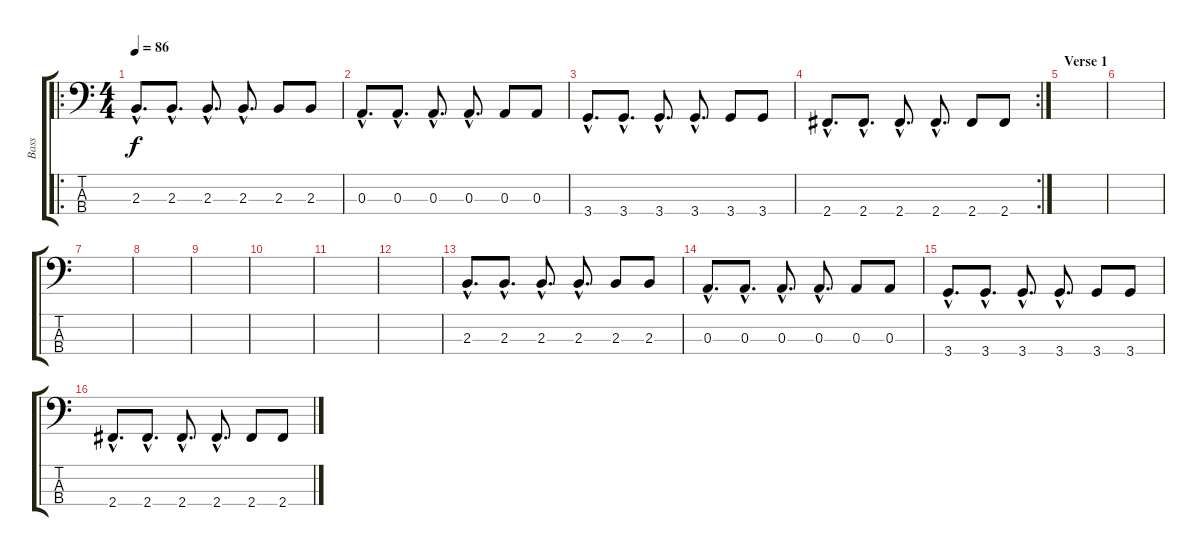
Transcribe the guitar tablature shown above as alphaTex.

\track ("Bass" "Bass") {instrument electricbasspick}
\staff {score tabs}
\tuning (G2 D2 A1 E1) {hide}
\ro
\ts (4 4)
\tempo 86
\clef f4
\ks c
2.3{hac}.8{d dy f} 2.3{hac}.8{d} 2.3{hac}.8{d} 2.3{hac}.8{d} 2.3.8 2.3.8 |
0.3{hac}.8{d} 0.3{hac}.8{d} 0.3{hac}.8{d} 0.3{hac}.8{d} 0.3.8 0.3.8 |
3.4{hac}.8{d} 3.4{hac}.8{d} 3.4{hac}.8{d} 3.4{hac}.8{d} 3.4.8 3.4.8 |
\rc 2
2.4{hac}.8{d} 2.4{hac}.8{d} 2.4{hac}.8{d} 2.4{hac}.8{d} 2.4.8 2.4.8 |
\section ("" "Verse 1")
|
|
|
|
|
|
|
|
2.3{hac}.8{d} 2.3{hac}.8{d} 2.3{hac}.8{d} 2.3{hac}.8{d} 2.3.8 2.3.8 |
0.3{hac}.8{d} 0.3{hac}.8{d} 0.3{hac}.8{d} 0.3{hac}.8{d} 0.3.8 0.3.8 |
3.4{hac}.8{d} 3.4{hac}.8{d} 3.4{hac}.8{d} 3.4{hac}.8{d} 3.4.8 3.4.8 |
2.4{hac}.8{d} 2.4{hac}.8{d} 2.4{hac}.8{d} 2.4{hac}.8{d} 2.4.8 2.4.8
